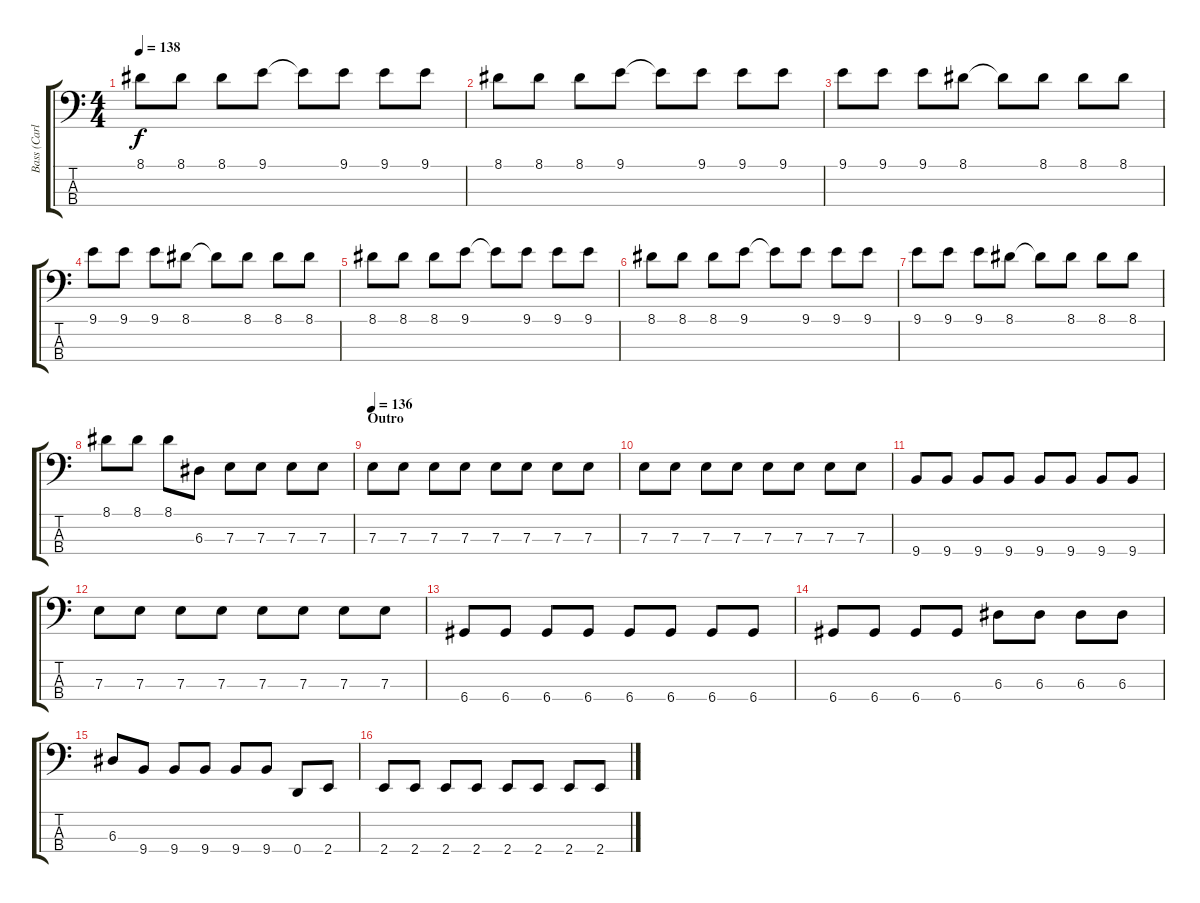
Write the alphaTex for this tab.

\track ("Bass (Carlos)" "Bass (Carl") {instrument electricbasspick}
\staff {score tabs}
\tuning (G2 D2 A1 D1) {hide}
\ts (4 4)
\tempo 138
\clef f4
\ks c
8.1.8{dy f} 8.1.8 8.1.8 9.1.8 9.1{t}.8 9.1.8 9.1.8 9.1.8 |
8.1.8 8.1.8 8.1.8 9.1.8 9.1{t}.8 9.1.8 9.1.8 9.1.8 |
9.1.8 9.1.8 9.1.8 8.1.8 8.1{t}.8 8.1.8 8.1.8 8.1.8 |
9.1.8 9.1.8 9.1.8 8.1.8 8.1{t}.8 8.1.8 8.1.8 8.1.8 |
8.1.8 8.1.8 8.1.8 9.1.8 9.1{t}.8 9.1.8 9.1.8 9.1.8 |
8.1.8 8.1.8 8.1.8 9.1.8 9.1{t}.8 9.1.8 9.1.8 9.1.8 |
9.1.8 9.1.8 9.1.8 8.1.8 8.1{t}.8 8.1.8 8.1.8 8.1.8 |
8.1.8 8.1.8 8.1.8 6.3.8 7.3.8 7.3.8 7.3.8 7.3.8 |
\section ("" "Outro")
\tempo 136
7.3.8 7.3.8 7.3.8 7.3.8 7.3.8 7.3.8 7.3.8 7.3.8 |
7.3.8 7.3.8 7.3.8 7.3.8 7.3.8 7.3.8 7.3.8 7.3.8 |
9.4.8 9.4.8 9.4.8 9.4.8 9.4.8 9.4.8 9.4.8 9.4.8 |
7.3.8 7.3.8 7.3.8 7.3.8 7.3.8 7.3.8 7.3.8 7.3.8 |
6.4.8 6.4.8 6.4.8 6.4.8 6.4.8 6.4.8 6.4.8 6.4.8 |
6.4.8 6.4.8 6.4.8 6.4.8 6.3.8 6.3.8 6.3.8 6.3.8 |
6.3.8 9.4.8 9.4.8 9.4.8 9.4.8 9.4.8 0.4.8 2.4.8 |
2.4.8 2.4.8 2.4.8 2.4.8 2.4.8 2.4.8 2.4.8 2.4.8
